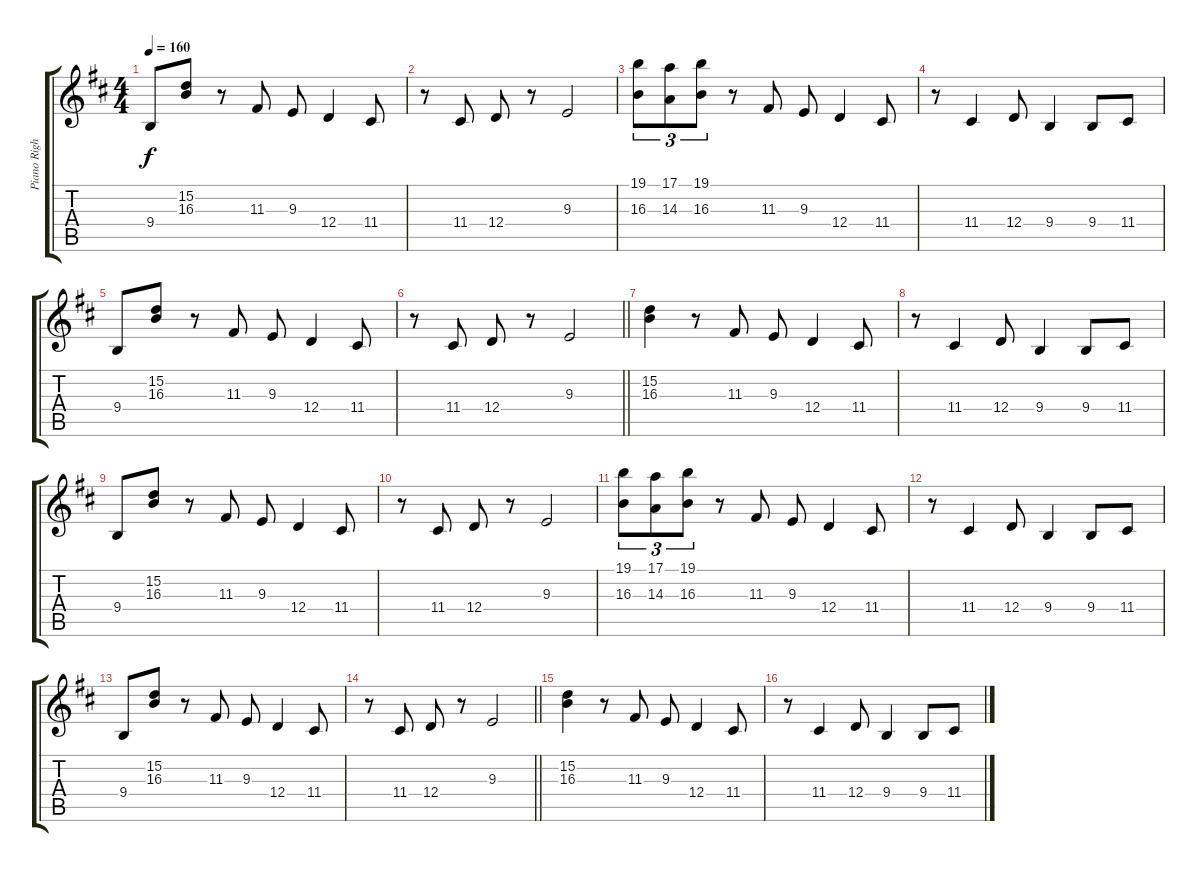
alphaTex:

\track ("Piano Right Hand" "Piano Righ") {instrument electricgrandpiano}
\staff {score tabs}
\tuning (E4 B3 G3 D3 A2 E2) {hide}
\ts (4 4)
\tempo 160
\clef g2
\ks d
9.4.8{dy f} (15.2 16.3).8 r.8 11.3.8 9.3.8 12.4.4 11.4.8 |
r.8 11.4.8 12.4.8 r.8 9.3.2 |
(19.1 16.3).8{tu (3 2)} (17.1 14.3).8{tu (3 2)} (19.1 16.3).8{tu (3 2)} r.8 11.3.8 9.3.8 12.4.4 11.4.8 |
r.8 11.4.4 12.4.8 9.4.4 9.4.8 11.4.8 |
9.4.8 (15.2 16.3).8 r.8 11.3.8 9.3.8 12.4.4 11.4.8 |
\barLineRight lightlight
r.8 11.4.8 12.4.8 r.8 9.3.2 |
(15.2 16.3).4 r.8 11.3.8 9.3.8 12.4.4 11.4.8 |
r.8 11.4.4 12.4.8 9.4.4 9.4.8 11.4.8 |
9.4.8 (15.2 16.3).8 r.8 11.3.8 9.3.8 12.4.4 11.4.8 |
r.8 11.4.8 12.4.8 r.8 9.3.2 |
(19.1 16.3).8{tu (3 2)} (17.1 14.3).8{tu (3 2)} (19.1 16.3).8{tu (3 2)} r.8 11.3.8 9.3.8 12.4.4 11.4.8 |
r.8 11.4.4 12.4.8 9.4.4 9.4.8 11.4.8 |
9.4.8 (15.2 16.3).8 r.8 11.3.8 9.3.8 12.4.4 11.4.8 |
\barLineRight lightlight
r.8 11.4.8 12.4.8 r.8 9.3.2 |
(15.2 16.3).4 r.8 11.3.8 9.3.8 12.4.4 11.4.8 |
r.8 11.4.4 12.4.8 9.4.4 9.4.8 11.4.8
